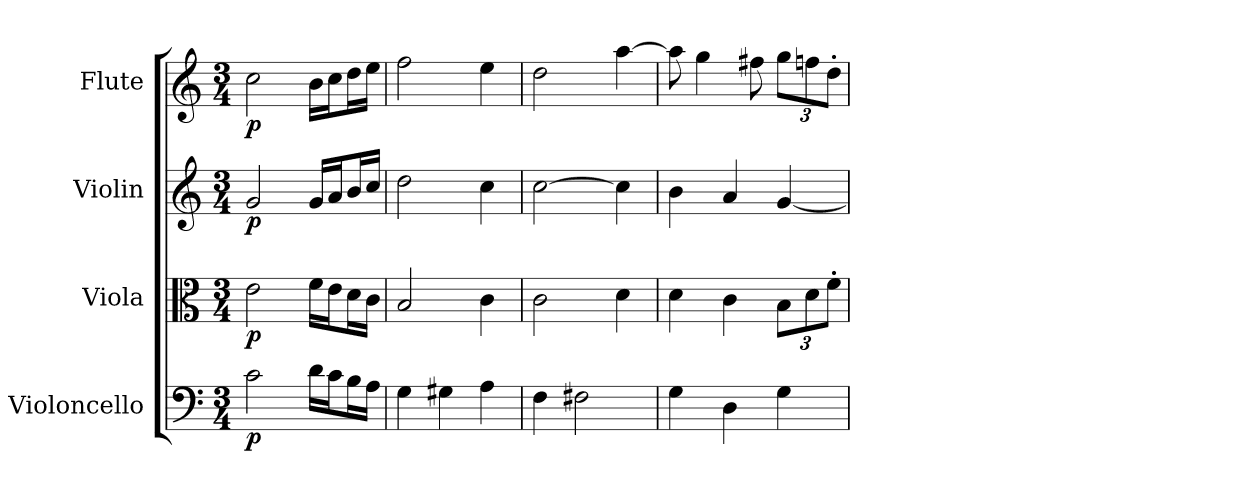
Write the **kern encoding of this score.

**kern	**dynam	**kern	**dynam	**kern	**dynam	**kern	**dynam
*part4	*part4	*part3	*part3	*part2	*part2	*part1	*part1
*staff4	*staff4	*staff3	*staff3	*staff2	*staff2	*staff1	*staff1
*I"Violoncello	*	*I"Viola	*	*I"Violin	*	*I"Flute	*
*I'Vc	*	*I'Vla	*	*I'Vln	*	*I'Fl	*
*clefF4	*	*clefC3	*	*clefG2	*	*clefG2	*
*k[]	*	*k[]	*	*k[]	*	*k[]	*
*C:	*	*C:	*	*C:	*	*C:	*
*M3/4	*	*M3/4	*	*M3/4	*	*M3/4	*
*MM110	*	*MM110	*	*MM110	*	*MM110	*
=1	=1	=1	=1	=1	=1	=1	=1
2c	p	2e	p	2g	p	2cc	p
16d\LL	.	16f\LL	.	16g/LL	.	16b\LL	.
16c\J	.	16e\J	.	16a/J	.	16cc\J	.
16B\L	.	16d\L	.	16b/L	.	16dd\L	.
16A\JJ	.	16c\JJ	.	16cc/JJ	.	16ee\JJ	.
=2	=2	=2	=2	=2	=2	=2	=2
4G	.	2B	.	2dd	.	2ff	.
4G#X	.	.	.	.	.	.	.
4A	.	4c	.	4cc	.	4ee	.
=3	=3	=3	=3	=3	=3	=3	=3
4F	.	2c	.	[2cc	.	2dd	.
2F#X	.	.	.	.	.	.	.
.	.	4d	.	4cc]	.	[4aa	.
=4	=4	=4	=4	=4	=4	=4	=4
4G	.	4d	.	4b	.	8aa]	.
.	.	.	.	.	.	4gg	.
4D	.	4c	.	4a	.	.	.
.	.	.	.	.	.	8ff#X	.
4G	.	12B\L	.	[4g	.	12gg\L	.
.	.	12d\	.	.	.	12ffn\	.
.	.	12f'\J	.	.	.	12dd'\J	.
=	=	=	=	=	=	=	=
*-	*-	*-	*-	*-	*-	*-	*-
